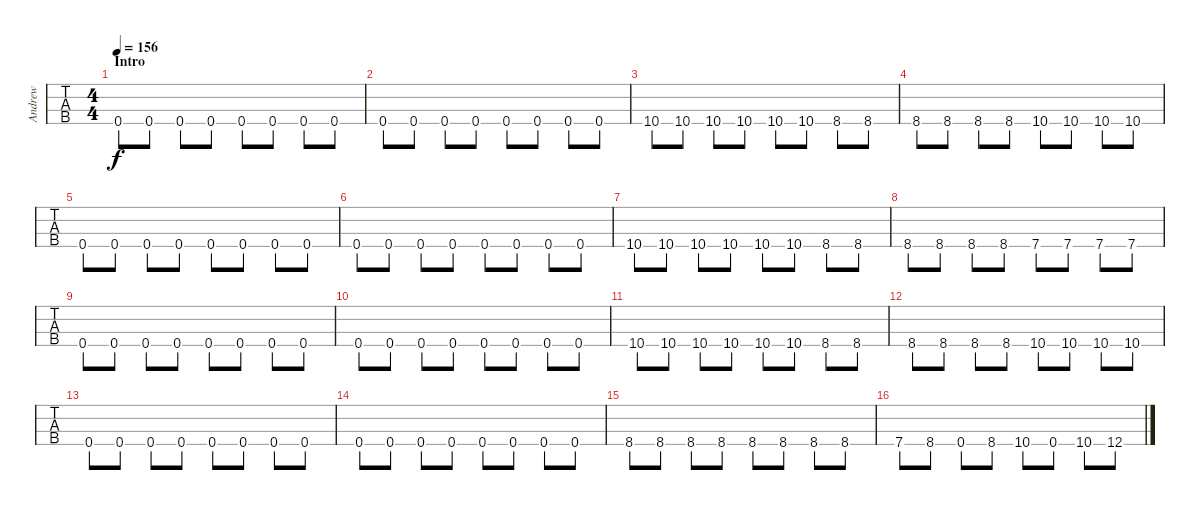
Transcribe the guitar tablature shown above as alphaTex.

\track ("Andrew" "Andrew") {instrument electricbassfinger}
\staff {tabs}
\tuning (Gb2 Db2 Ab1 Db1) {hide}
\ts (4 4)
\section ("" "Intro")
\tempo 156
\clef f4
\ks c
0.4.8{dy f} 0.4.8 0.4.8 0.4.8 0.4.8 0.4.8 0.4.8 0.4.8 |
0.4.8 0.4.8 0.4.8 0.4.8 0.4.8 0.4.8 0.4.8 0.4.8 |
10.4.8 10.4.8 10.4.8 10.4.8 10.4.8 10.4.8 8.4.8 8.4.8 |
8.4.8 8.4.8 8.4.8 8.4.8 10.4.8 10.4.8 10.4.8 10.4.8 |
0.4.8 0.4.8 0.4.8 0.4.8 0.4.8 0.4.8 0.4.8 0.4.8 |
0.4.8 0.4.8 0.4.8 0.4.8 0.4.8 0.4.8 0.4.8 0.4.8 |
10.4.8 10.4.8 10.4.8 10.4.8 10.4.8 10.4.8 8.4.8 8.4.8 |
8.4.8 8.4.8 8.4.8 8.4.8 7.4.8 7.4.8 7.4.8 7.4.8 |
0.4.8 0.4.8 0.4.8 0.4.8 0.4.8 0.4.8 0.4.8 0.4.8 |
0.4.8 0.4.8 0.4.8 0.4.8 0.4.8 0.4.8 0.4.8 0.4.8 |
10.4.8 10.4.8 10.4.8 10.4.8 10.4.8 10.4.8 8.4.8 8.4.8 |
8.4.8 8.4.8 8.4.8 8.4.8 10.4.8 10.4.8 10.4.8 10.4.8 |
0.4.8 0.4.8 0.4.8 0.4.8 0.4.8 0.4.8 0.4.8 0.4.8 |
0.4.8 0.4.8 0.4.8 0.4.8 0.4.8 0.4.8 0.4.8 0.4.8 |
8.4.8 8.4.8 8.4.8 8.4.8 8.4.8 8.4.8 8.4.8 8.4.8 |
7.4.8 8.4.8 0.4.8 8.4.8 10.4.8 0.4.8 10.4.8 12.4.8
